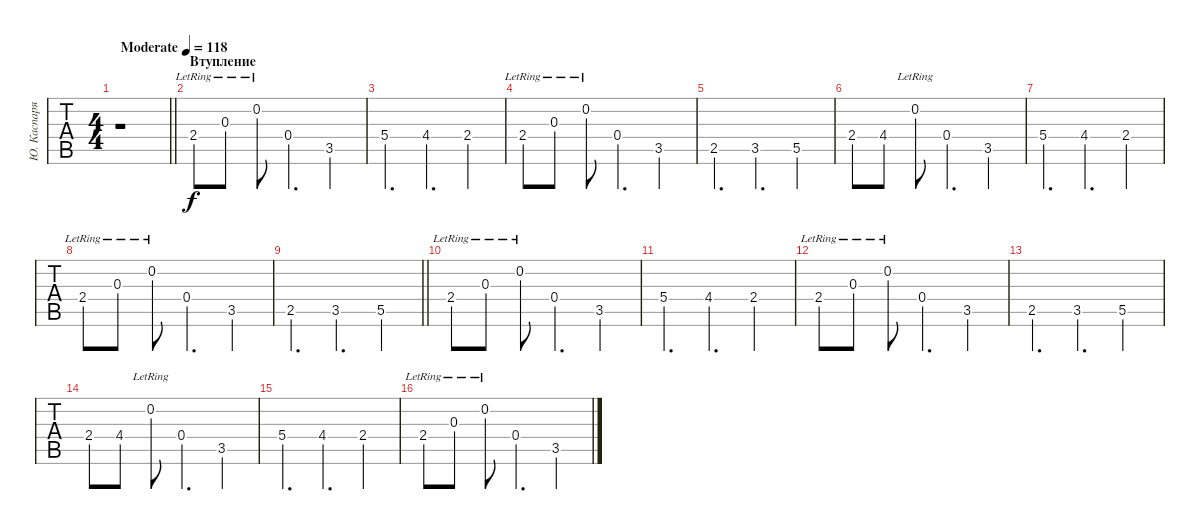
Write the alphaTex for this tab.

\track ("Ю. Каспарян" "Ю. Каспаря") {instrument electricguitarclean}
\staff {tabs}
\tuning (E4 B3 G3 D3 A2 E2) {hide}
\ts (4 4)
\tempo (118 "Moderate")
\clef g2
\barLineRight lightlight
\ks c
r.1{dy f instrument electricguitarclean} |
\section ("" "Втупление")
2.4{lr}.8 0.3{lr}.8 0.2{lr}.8 0.4.4{d} 3.5.4 |
5.4.4{d} 4.4.4{d} 2.4.4 |
2.4{lr}.8 0.3{lr}.8 0.2{lr}.8 0.4.4{d} 3.5.4 |
2.5.4{d} 3.5.4{d} 5.5.4 |
2.4.8 4.4.8 0.2{lr}.8 0.4.4{d} 3.5.4 |
5.4.4{d} 4.4.4{d} 2.4.4 |
2.4{lr}.8 0.3{lr}.8 0.2{lr}.8 0.4.4{d} 3.5.4 |
\barLineRight lightlight
2.5.4{d} 3.5.4{d} 5.5.4 |
2.4{lr}.8 0.3{lr}.8 0.2{lr}.8 0.4.4{d} 3.5.4 |
5.4.4{d} 4.4.4{d} 2.4.4 |
2.4{lr}.8 0.3{lr}.8 0.2{lr}.8 0.4.4{d} 3.5.4 |
2.5.4{d} 3.5.4{d} 5.5.4 |
2.4.8 4.4.8 0.2{lr}.8 0.4.4{d} 3.5.4 |
5.4.4{d} 4.4.4{d} 2.4.4 |
2.4{lr}.8 0.3{lr}.8 0.2{lr}.8 0.4.4{d} 3.5.4
